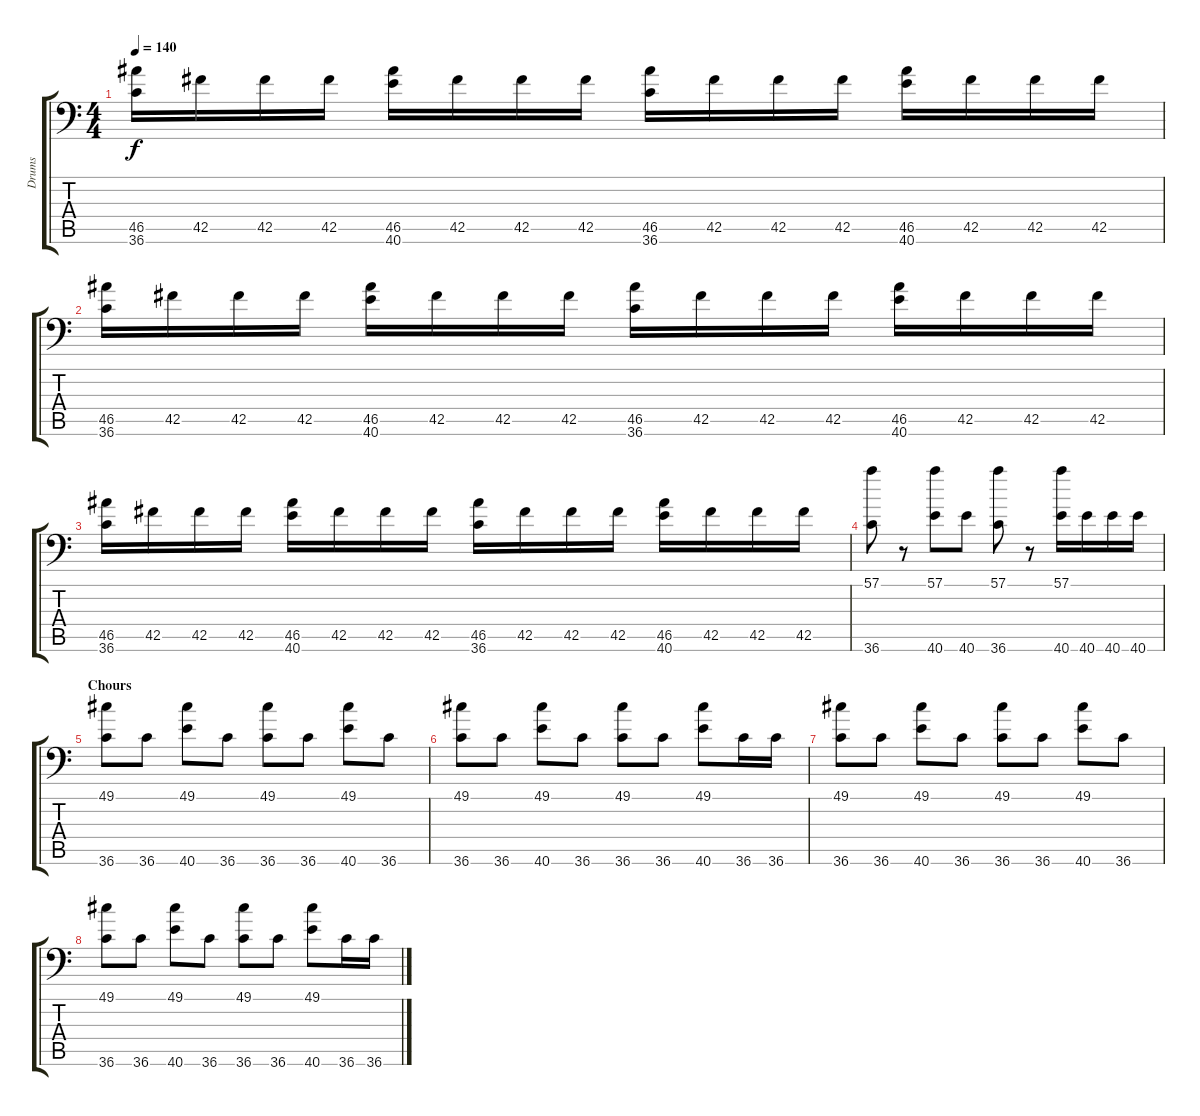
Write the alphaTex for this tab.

\track ("Drums" "Drums") {instrument acousticgrandpiano}
\staff {score tabs}
\tuning (C-1 C-1 C-1 C-1 C-1 C-1) {hide}
\ts (4 4)
\tempo 140
\clef f4
\ks c
(46.5 36.6).16{dy f} 42.5.16 42.5.16 42.5.16 (46.5 40.6).16 42.5.16 42.5.16 42.5.16 (46.5 36.6).16 42.5.16 42.5.16 42.5.16 (46.5 40.6).16 42.5.16 42.5.16 42.5.16 |
(46.5 36.6).16 42.5.16 42.5.16 42.5.16 (46.5 40.6).16 42.5.16 42.5.16 42.5.16 (46.5 36.6).16 42.5.16 42.5.16 42.5.16 (46.5 40.6).16 42.5.16 42.5.16 42.5.16 |
(46.5 36.6).16 42.5.16 42.5.16 42.5.16 (46.5 40.6).16 42.5.16 42.5.16 42.5.16 (46.5 36.6).16 42.5.16 42.5.16 42.5.16 (46.5 40.6).16 42.5.16 42.5.16 42.5.16 |
(57.1 36.6).8 r.8 (57.1 40.6).8 40.6.8 (57.1 36.6).8 r.8 (57.1 40.6).16 40.6.16 40.6.16 40.6.16 |
\section ("" "Chours")
(49.1 36.6).8 36.6.8 (49.1 40.6).8 36.6.8 (49.1 36.6).8 36.6.8 (49.1 40.6).8 36.6.8 |
(49.1 36.6).8 36.6.8 (49.1 40.6).8 36.6.8 (49.1 36.6).8 36.6.8 (49.1 40.6).8 36.6.16 36.6.16 |
(49.1 36.6).8 36.6.8 (49.1 40.6).8 36.6.8 (49.1 36.6).8 36.6.8 (49.1 40.6).8 36.6.8 |
(49.1 36.6).8 36.6.8 (49.1 40.6).8 36.6.8 (49.1 36.6).8 36.6.8 (49.1 40.6).8 36.6.16 36.6.16
